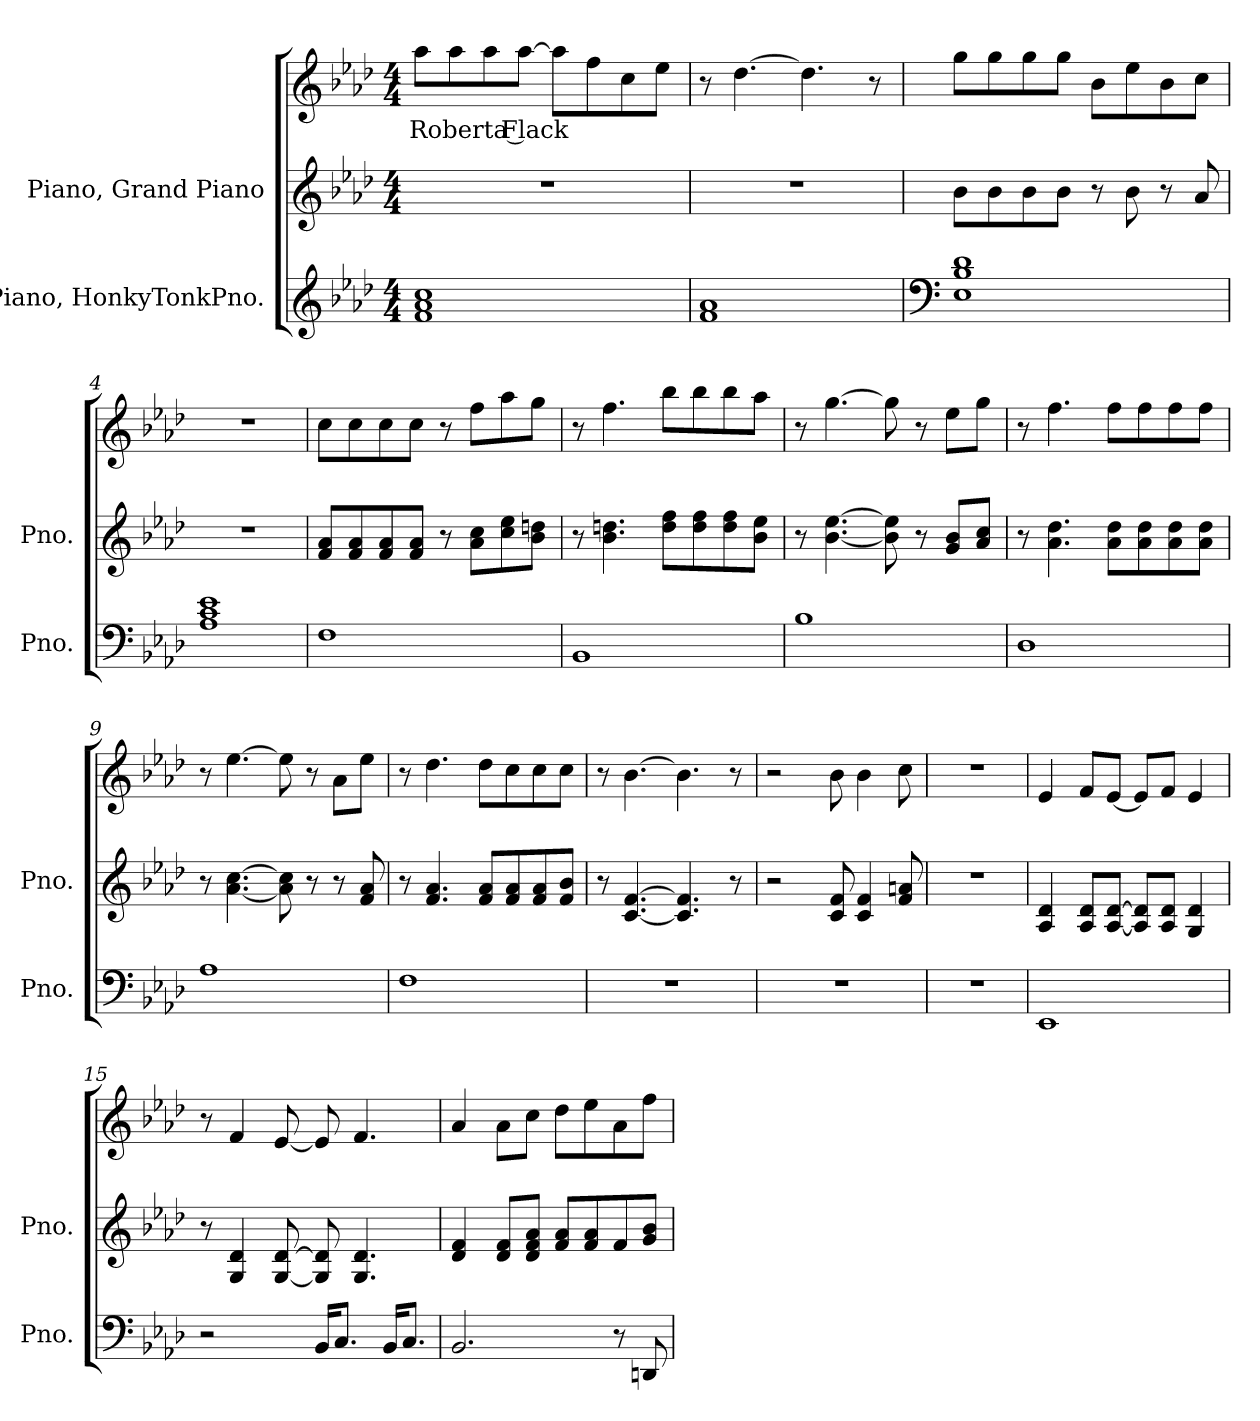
**kern	**kern	**kern	**text
*part2	*part1	*part1	*part1
*staff3	*staff2	*staff1	*staff1
*I"Piano,  HonkyTonkPno.	*I"Piano,  Grand Piano	*	*
*I'Pno.	*I'Pno.	*	*
*clefG2	*clefG2	*clefG2	*
*k[b-e-a-d-]	*k[b-e-a-d-]	*k[b-e-a-d-]	*
*M4/4	*M4/4	*M4/4	*
*MM81	*MM81	*MM81	*
=1	=1	=1	=1
!	!	!	!LO:LY:b
1f 1a- 1cc	1r	8aa-\L	Roberta Flack
.	.	8aa-\	.
.	.	8aa-\	.
.	.	[8aa-\J	.
.	.	8aa-\L]	.
.	.	8ff\	.
.	.	8cc\	.
.	.	8ee-\J	.
=2	=2	=2	=2
1f 1a-	1r	8r	.
.	.	[4.dd-\	.
.	.	4.dd-\]	.
.	.	8r	.
!!LO:LB:g=z
=3	=3	=3	=3
*clefF4	*	*	*
1E- 1B- 1d-	8b-\L	8gg\L	.
.	8b-\	8gg\	.
.	8b-\	8gg\	.
.	8b-\J	8gg\J	.
.	8r	8b-\L	.
.	8b-\	8ee-\	.
.	8r	8b-\	.
.	8a-/	8cc\J	.
=4	=4	=4	=4
1A- 1c 1e-	1r	1r	.
=5	=5	=5	=5
1F	8f/ 8a-/L	8cc\L	.
.	8f/ 8a-/	8cc\	.
.	8f/ 8a-/	8cc\	.
.	8f/ 8a-/J	8cc\J	.
.	8r	8r	.
.	8a-\ 8cc\L	8ff\L	.
.	8cc\ 8ee-\	8aa-\	.
.	8b-\ 8ddn\J	8gg\J	.
=6	=6	=6	=6
1BB-	8r	8r	.
.	4.b-\ 4.ddn\	4.ff\	.
.	8dd\ 8ff\L	8bb-\L	.
.	8dd\ 8ff\	8bb-\	.
.	8dd\ 8ff\	8bb-\	.
.	8b-\ 8ee-\J	8aa-\J	.
=7	=7	=7	=7
1B-	8r	8r	.
.	[4.b-\ [4.ee-\	[4.gg\	.
.	8b-\] 8ee-\]	8gg\]	.
.	8r	8r	.
.	8g/ 8b-/L	8ee-\L	.
.	8a-/ 8cc/J	8gg\J	.
!!LO:LB:g=z
=8	=8	=8	=8
1D-	8r	8r	.
.	4.a-\ 4.dd-\	4.ff\	.
.	8a-\ 8dd-\L	8ff\L	.
.	8a-\ 8dd-\	8ff\	.
.	8a-\ 8dd-\	8ff\	.
.	8a-\ 8dd-\J	8ff\J	.
=9	=9	=9	=9
1A-	8r	8r	.
.	[4.a-\ [4.cc\	[4.ee-\	.
.	8a-\] 8cc\]	8ee-\]	.
.	8r	8r	.
.	8r	8a-\L	.
.	8f/ 8a-/	8ee-\J	.
=10	=10	=10	=10
1F	8r	8r	.
.	4.f/ 4.a-/	4.dd-\	.
.	8f/ 8a-/L	8dd-\L	.
.	8f/ 8a-/	8cc\	.
.	8f/ 8a-/	8cc\	.
.	8f/ 8b-/J	8cc\J	.
=11	=11	=11	=11
1r	8r	8r	.
.	[4.c/ [4.f/	[4.b-\	.
.	4.c/] 4.f/]	4.b-\]	.
.	8r	8r	.
=12	=12	=12	=12
1r	2r	2r	.
.	8c/ 8f/	8b-\	.
.	4c/ 4f/	4b-\	.
.	8f/ 8an/	8cc\	.
=13	=13	=13	=13
1r	1r	1r	.
!!LO:LB:g=z
=14	=14	=14	=14
1EE-	4A-/ 4d-/	4e-/	.
.	8A-/ 8d-/L	8f/L	.
.	[8A-/ [8d-/J	[8e-/J	.
.	8A-/] 8d-/]L	8e-/L]	.
.	8A-/ 8d-/J	8f/J	.
.	4G/ 4d-/	4e-/	.
=15	=15	=15	=15
2r	8r	8r	.
.	4G/ 4d-/	4f/	.
.	[8G/ [8d-/	[8e-/	.
16BB-/KL	8G/] 8d-/]	8e-/]	.
8.C/J	.	.	.
.	4.G/ 4.d-/	4.f/	.
16BB-/KL	.	.	.
8.C/J	.	.	.
=16	=16	=16	=16
2.BB-/	4d-/ 4f/	4a-/	.
.	8d-/ 8f/L	8a-\L	.
.	8d-/ 8f/ 8a-/J	8cc\J	.
.	8f/ 8a-/L	8dd-\L	.
.	8f/ 8a-/	8ee-\	.
8r	8f/	8a-\	.
8DDn/	8g/ 8b-/J	8ff\J	.
=	=	=	=
*-	*-	*-	*-
